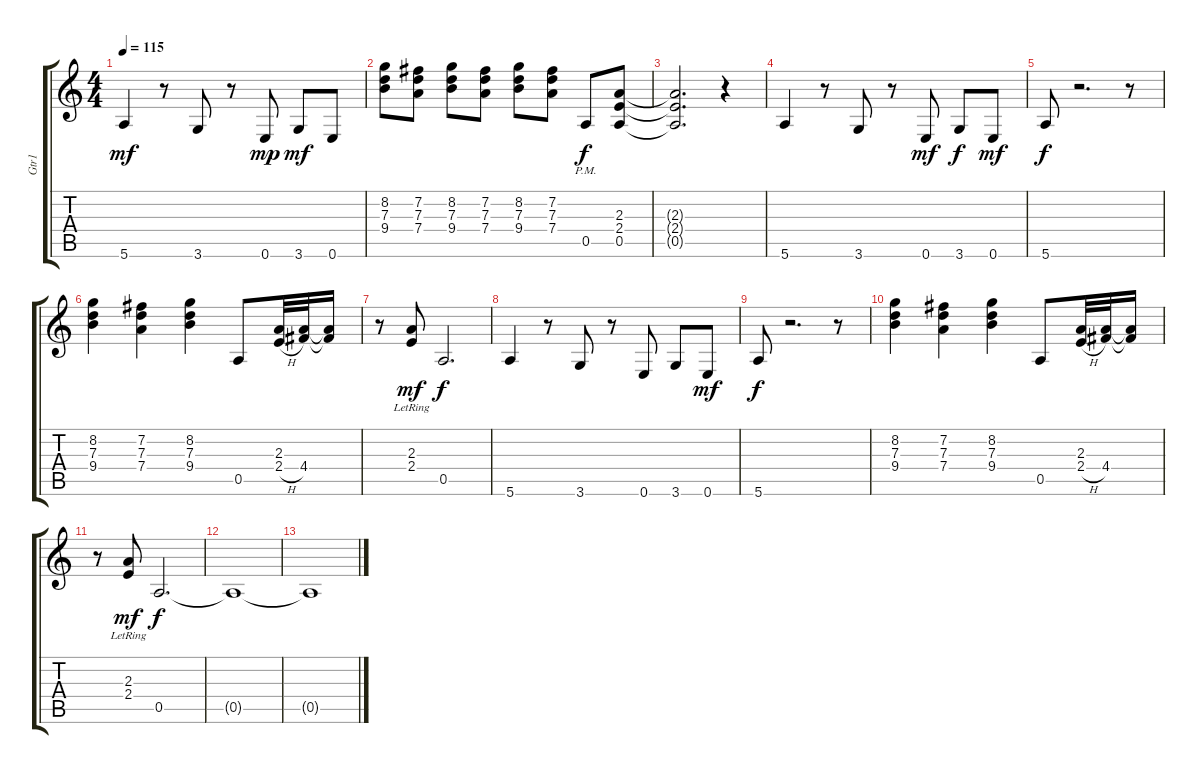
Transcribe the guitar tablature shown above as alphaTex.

\track ("Gtr1" "Gtr1") {instrument overdrivenguitar}
\staff {score tabs}
\tuning (E4 B3 G3 D3 A2 E2) {hide}
\ts (4 4)
\tempo 115
\clef g2
\ks c
5.6.4{dy mf} r.8 3.6.8 r.8 0.6.8{dy mp} 3.6.8{dy mf} 0.6.8 |
(8.2 7.3 9.4).8 (7.2 7.3 7.4).8 (8.2 7.3 9.4).8 (7.2 7.3 7.4).8 (8.2 7.3 9.4).8 (7.2 7.3 7.4).8 0.5{pm}.8{dy f} (2.3 2.4 0.5).8 |
(2.3{t} 2.4{t} 0.5{t}).2{d} r.4 |
5.6.4 r.8 3.6.8 r.8 0.6.8{dy mf} 3.6.8{dy f} 0.6.8{dy mf} |
5.6.8{dy f} r.2{d} r.8 |
(8.2 7.3 9.4).4 (7.2 7.3 7.4).4 (8.2 7.3 9.4).4 0.5.8 (2.3 2.4{h}).32 (2.3{t} 4.4).32 (2.3{t} 4.4{t}).16 |
r.8 (2.3{lr} 2.4{lr}).8{dy mf} 0.5.2{d dy f} |
5.6.4 r.8 3.6.8 r.8 0.6.8 3.6.8 0.6.8{dy mf} |
5.6.8{dy f} r.2{d} r.8 |
(8.2 7.3 9.4).4 (7.2 7.3 7.4).4 (8.2 7.3 9.4).4 0.5.8 (2.3 2.4{h}).32 (2.3{t} 4.4).32 (2.3{t} 4.4{t}).16 |
r.8 (2.3{lr} 2.4{lr}).8{dy mf} 0.5.2{d dy f} |
0.5{t}.1 |
0.5{t}.1
